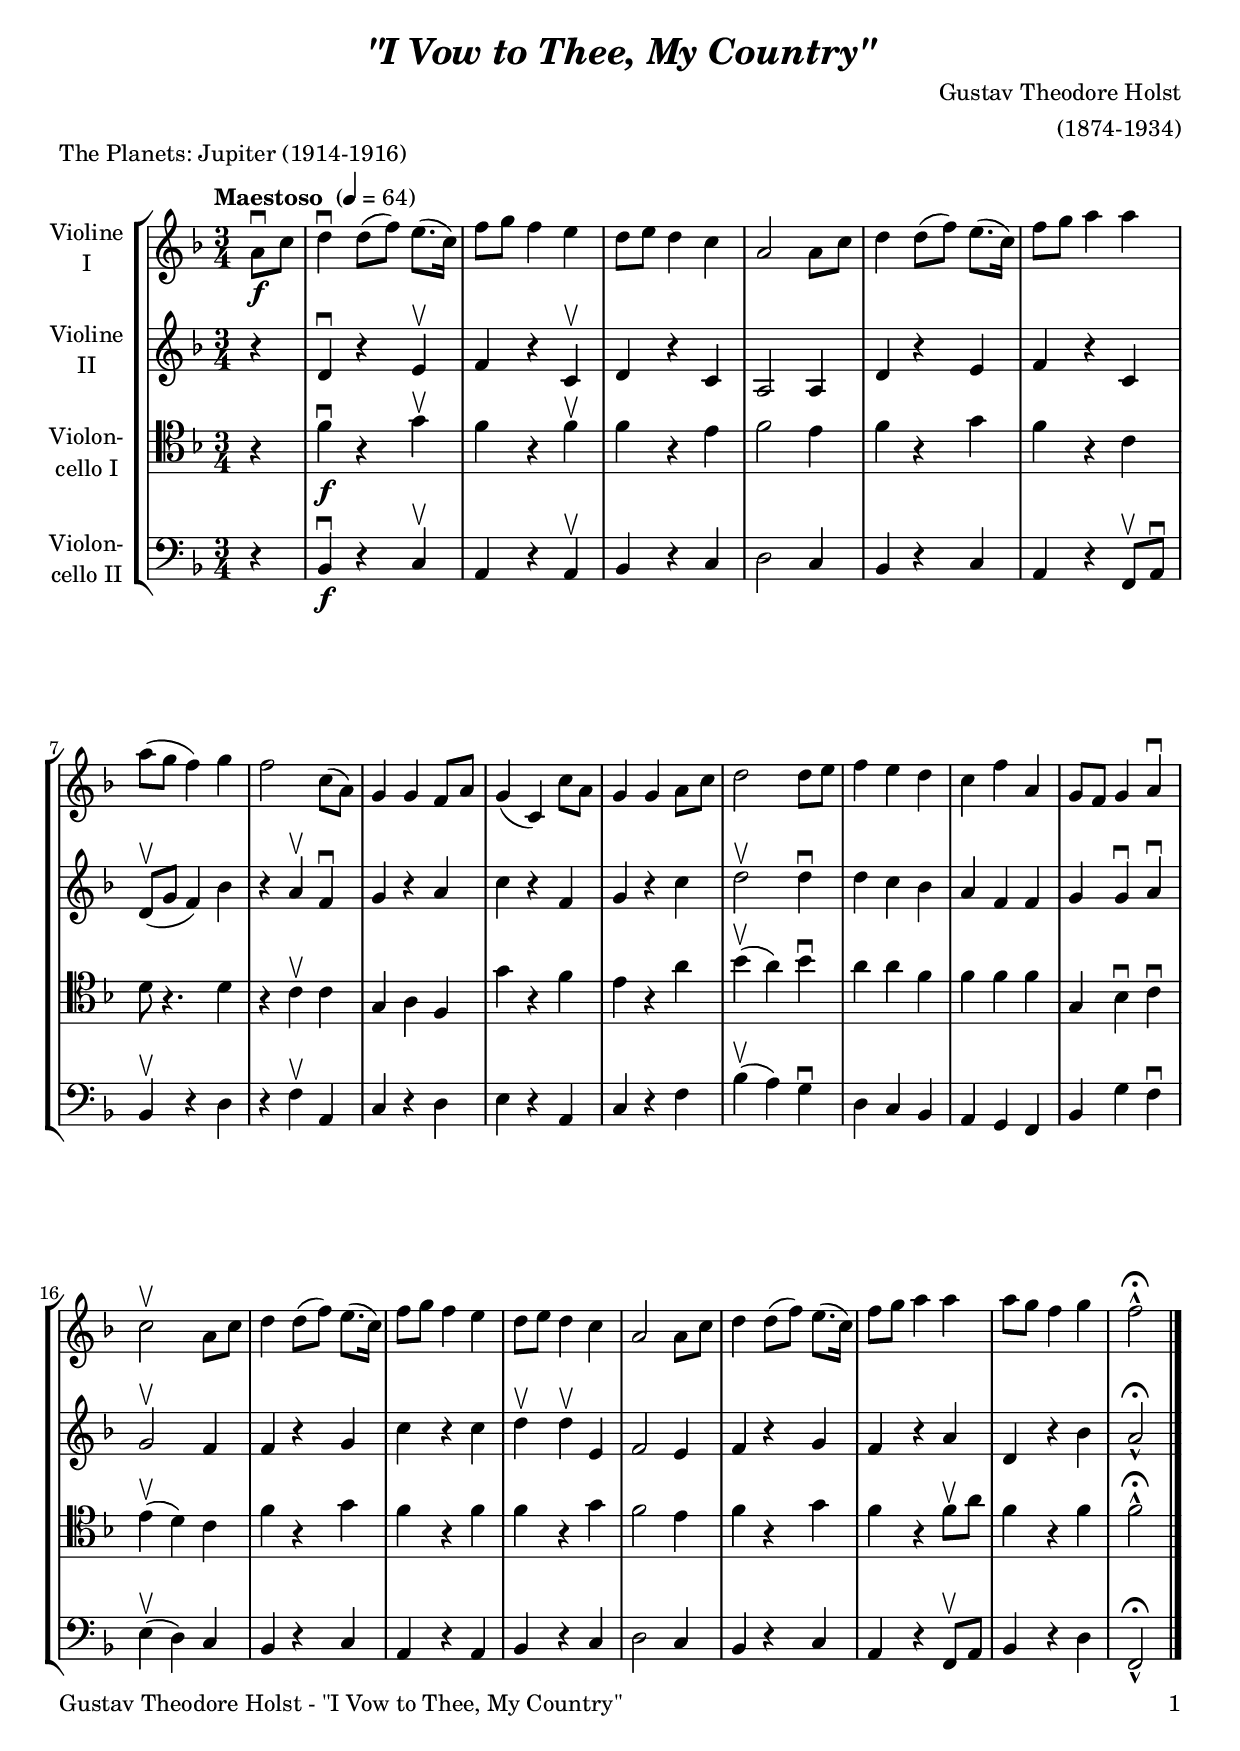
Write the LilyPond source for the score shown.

\version "2.24.1"
\include "deutsch.ly"

#(set-global-staff-size 20)

\header {
  title     = \markup \bold \italic "\"I Vow to Thee, My Country\""
  composer  = "Gustav Theodore Holst"
  arranger  = "(1874-1934)"
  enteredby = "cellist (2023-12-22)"
  piece     = "The Planets: Jupiter (1914-1916)"
}

voiceconsts = {
  \key g \major
  \time 3/4
  \clef "treble"
%  \numericTimeSignature
  \compressEmptyMeasures
  % Set default beaming for all staves
  \set Timing.beamExceptions = #'()
  \set Timing.baseMoment     = #(ly:make-moment 1 4)
  \set Timing.beatStructure  = #'(1 1 1)
  \tempo "Maestoso " 4=64
}

mivl = "violin"
miba = "cello"
mipz = "pizzicato strings"

va = \relative c'' {
  \voiceconsts

  \partial 4 h8\downbow\f d
  e4\downbow e8( g) fis8.( d16)
  g8 a g4 fis
  e8 fis e4 d
  h2 h8 d
  e4 e8( g) fis8.( d16)

  g8 a h4 h
  h8( a g4) a
  g2 d8( h)
  a4 a g8 h
  a4( d,) d'8 h
  a4 a h8 d

  e2 e8 fis
  g4 fis e
  d g h,
  a8 g a4 h\downbow
  d2\upbow h8 d
  e4 e8( g) fis8.( d16)
  g8 a g4 fis

  e8 fis e4 d
  h2 h8 d
  e4 e8( g) fis8.( d16)
  g8 a h4 h
  h8 a g4 a
  \partial 2 g2-^\fermata \bar "|."
}

vb = \relative c' {
  \voiceconsts

  \partial 4 r4
  e\downbow r fis\upbow
  g r d\upbow
  e r d
  h2 h4
  e r fis

  g r d
  e8(\upbow a g4) c
  r h\upbow g\downbow
  a r h
  d r g,
  a r d

  e2\upbow e4\downbow
  e d c
  h g g
  a a\downbow h\downbow
  a2\upbow g4
  g r a
  d r d

  e\upbow e\upbow fis,
  g2 fis4
  g r a
  g r h
  e, r c'
  \partial 2 h2-^\fermata \bar "|."
}

vc = \relative c'' {
  \voiceconsts
  \clef "tenor"
  
  \partial 4 r4
  g\downbow\f r a\upbow
  g r g\upbow
  g r fis
  g2 fis4
  g r a

  g r d
  e8 r4. e4
  r d\upbow d
  a h g
  a' r g
  fis r h

  c(\upbow h) c\downbow
  h h g
  g g g
  a, c\downbow d\downbow
  fis(\upbow e) d
  g r a
  g r g

  g r a
  g2 fis4
  g r a
  g r g8\upbow h
  g4 r g
  \partial 2 g2-^\fermata \bar "|."
}

vd = \relative c {
  \voiceconsts
  \clef "bass"
  
  \partial 4 r4
  c\downbow\f r d\upbow
  h r h\upbow
  c r d
  e2 d4
  c r d

  h r g8\upbow h\downbow
  c4\upbow r e
  r g\upbow h,
  d r e
  fis r h,
  d r g

  c(\upbow h) a\downbow
  e d c
  h a g
  c a' g\downbow
  fis(\upbow e) d
  c r d
  h r h

  c r d
  e2 d4
  c r d
  h r g8\upbow h
  c4 r e
  \partial 2 g,2-^\fermata \bar "|."
}


music = \new StaffGroup <<
      \new Staff {
	\set Staff.midiInstrument = \mivl
	\set Staff.instrumentName = \markup \center-column { "Violine" "I" }
	\transpose g f { \va }
      }

      \new Staff {
	\set Staff.midiInstrument = \mivl
	\set Staff.instrumentName = \markup \center-column { "Violine" "II" }
	\transpose g f { \vb }
      }

      \new Staff {
	\set Staff.midiInstrument = \miba
	\set Staff.instrumentName = \markup \center-column { "Violon-" "cello I" }
	\transpose g f { \vc }
      }

      \new Staff {
	\set Staff.midiInstrument = \miba
	\set Staff.instrumentName = \markup \center-column { "Violon-" "cello II" }
	\transpose g f { \vd }
      }
>>

\book {
   \paper {
    print-page-number = ##t
    print-first-page-number = ##t
    ragged-last-bottom = ##f
    oddHeaderMarkup = \markup \null
    evenHeaderMarkup = \markup \null
    oddFooterMarkup = \markup {
      \fill-line {
        \if \should-print-page-number
        "Gustav Theodore Holst - \"I Vow to Thee, My Country\"" \fromproperty #'page:page-number-string
      }
    }
    evenFooterMarkup = \oddFooterMarkup
  } \score {
    \music
    \layout {}
  }

  \score {
    \unfoldRepeats \music

    \midi {
      \context {
        \Score
      }
    }
  }
}